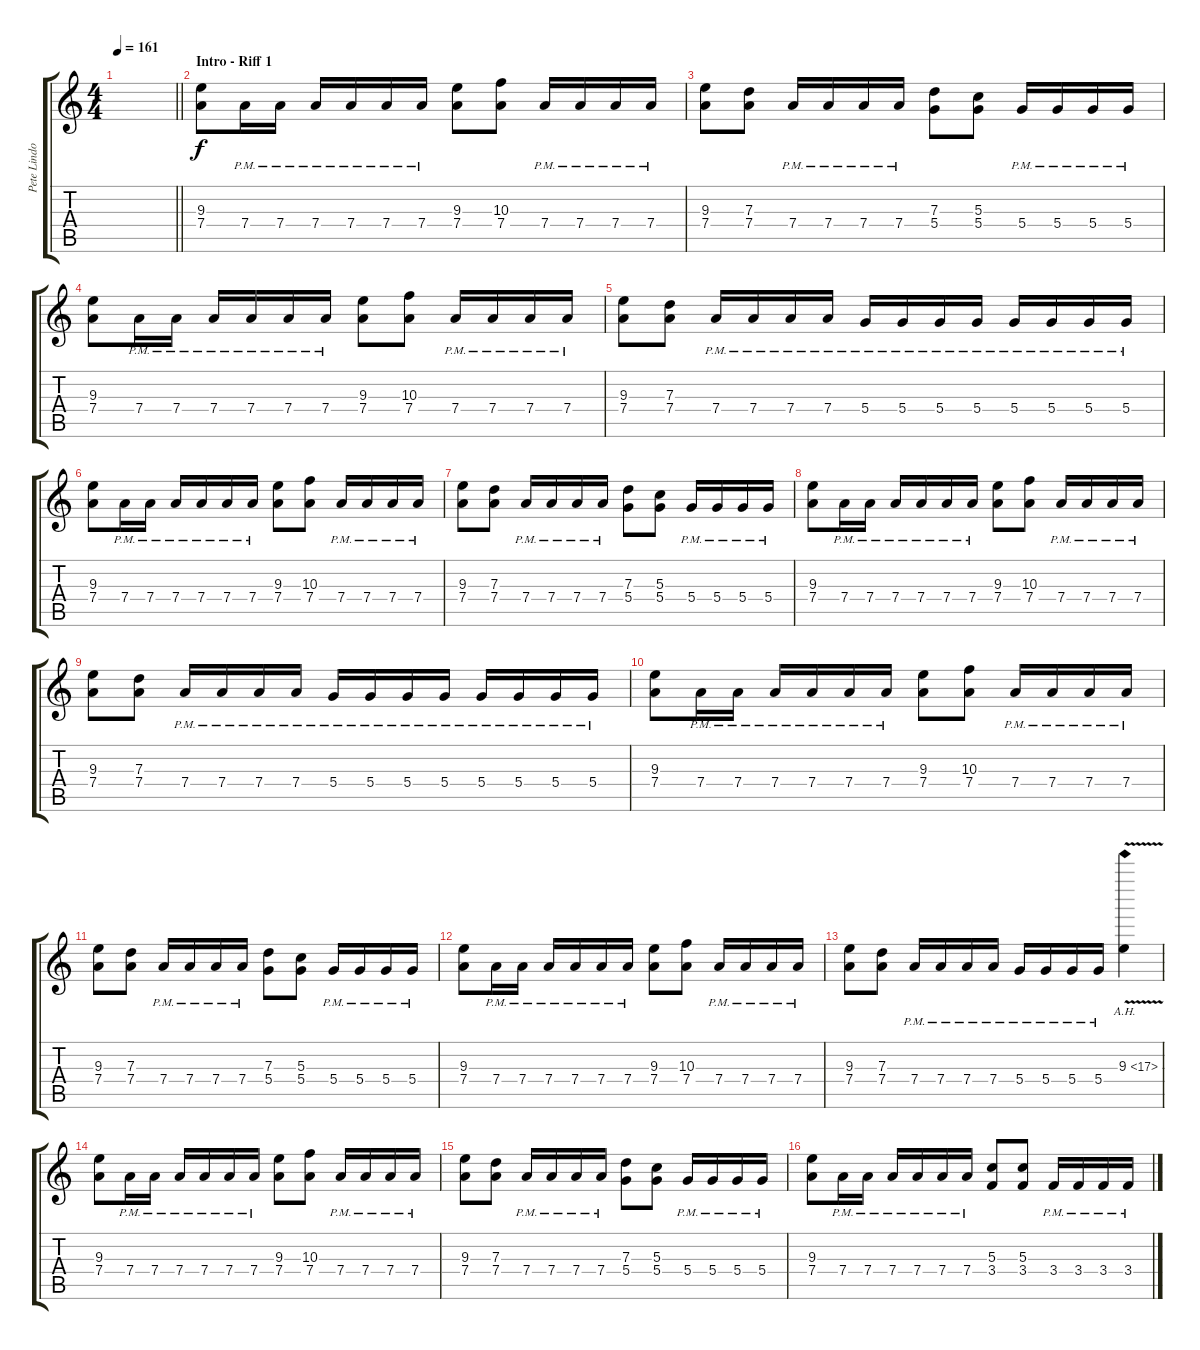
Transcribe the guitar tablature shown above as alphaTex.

\track ("Pete Lindoors" "Pete Lindo") {instrument distortionguitar}
\staff {score tabs}
\tuning (E4 B3 G3 D3 A2 E2) {hide}
\ts (4 4)
\tempo 161
\clef g2
\barLineRight lightlight
\ks c
|
\section ("" "Intro - Riff 1")
(9.3 7.4).8 7.4{pm}.16 7.4{pm}.16 7.4{pm}.16 7.4{pm}.16 7.4{pm}.16 7.4{pm}.16 (9.3 7.4).8 (10.3 7.4).8 7.4{pm}.16 7.4{pm}.16 7.4{pm}.16 7.4{pm}.16 |
(9.3 7.4).8 (7.3 7.4).8 7.4{pm}.16 7.4{pm}.16 7.4{pm}.16 7.4{pm}.16 (7.3 5.4).8 (5.3 5.4).8 5.4{pm}.16 5.4{pm}.16 5.4{pm}.16 5.4{pm}.16 |
(9.3 7.4).8 7.4{pm}.16 7.4{pm}.16 7.4{pm}.16 7.4{pm}.16 7.4{pm}.16 7.4{pm}.16 (9.3 7.4).8 (10.3 7.4).8 7.4{pm}.16 7.4{pm}.16 7.4{pm}.16 7.4{pm}.16 |
(9.3 7.4).8 (7.3 7.4).8 7.4{pm}.16 7.4{pm}.16 7.4{pm}.16 7.4{pm}.16 5.4{pm}.16 5.4{pm}.16 5.4{pm}.16 5.4{pm}.16 5.4{pm}.16 5.4{pm}.16 5.4{pm}.16 5.4{pm}.16 |
(9.3 7.4).8 7.4{pm}.16 7.4{pm}.16 7.4{pm}.16 7.4{pm}.16 7.4{pm}.16 7.4{pm}.16 (9.3 7.4).8 (10.3 7.4).8 7.4{pm}.16 7.4{pm}.16 7.4{pm}.16 7.4{pm}.16 |
(9.3 7.4).8 (7.3 7.4).8 7.4{pm}.16 7.4{pm}.16 7.4{pm}.16 7.4{pm}.16 (7.3 5.4).8 (5.3 5.4).8 5.4{pm}.16 5.4{pm}.16 5.4{pm}.16 5.4{pm}.16 |
(9.3 7.4).8 7.4{pm}.16 7.4{pm}.16 7.4{pm}.16 7.4{pm}.16 7.4{pm}.16 7.4{pm}.16 (9.3 7.4).8 (10.3 7.4).8 7.4{pm}.16 7.4{pm}.16 7.4{pm}.16 7.4{pm}.16 |
(9.3 7.4).8 (7.3 7.4).8 7.4{pm}.16 7.4{pm}.16 7.4{pm}.16 7.4{pm}.16 5.4{pm}.16 5.4{pm}.16 5.4{pm}.16 5.4{pm}.16 5.4{pm}.16 5.4{pm}.16 5.4{pm}.16 5.4{pm}.16 |
(9.3 7.4).8 7.4{pm}.16 7.4{pm}.16 7.4{pm}.16 7.4{pm}.16 7.4{pm}.16 7.4{pm}.16 (9.3 7.4).8 (10.3 7.4).8 7.4{pm}.16 7.4{pm}.16 7.4{pm}.16 7.4{pm}.16 |
(9.3 7.4).8 (7.3 7.4).8 7.4{pm}.16 7.4{pm}.16 7.4{pm}.16 7.4{pm}.16 (7.3 5.4).8 (5.3 5.4).8 5.4{pm}.16 5.4{pm}.16 5.4{pm}.16 5.4{pm}.16 |
(9.3 7.4).8 7.4{pm}.16 7.4{pm}.16 7.4{pm}.16 7.4{pm}.16 7.4{pm}.16 7.4{pm}.16 (9.3 7.4).8 (10.3 7.4).8 7.4{pm}.16 7.4{pm}.16 7.4{pm}.16 7.4{pm}.16 |
(9.3 7.4).8 (7.3 7.4).8 7.4{pm}.16 7.4{pm}.16 7.4{pm}.16 7.4{pm}.16 5.4{pm}.16 5.4{pm}.16 5.4{pm}.16 5.4{pm}.16 9.3{ah 8 v}.4 |
(9.3 7.4).8 7.4{pm}.16 7.4{pm}.16 7.4{pm}.16 7.4{pm}.16 7.4{pm}.16 7.4{pm}.16 (9.3 7.4).8 (10.3 7.4).8 7.4{pm}.16 7.4{pm}.16 7.4{pm}.16 7.4{pm}.16 |
(9.3 7.4).8 (7.3 7.4).8 7.4{pm}.16 7.4{pm}.16 7.4{pm}.16 7.4{pm}.16 (7.3 5.4).8 (5.3 5.4).8 5.4{pm}.16 5.4{pm}.16 5.4{pm}.16 5.4{pm}.16 |
(9.3 7.4).8 7.4{pm}.16 7.4{pm}.16 7.4{pm}.16 7.4{pm}.16 7.4{pm}.16 7.4{pm}.16 (5.3 3.4).8 (5.3 3.4).8 3.4{pm}.16 3.4{pm}.16 3.4{pm}.16 3.4{pm}.16
